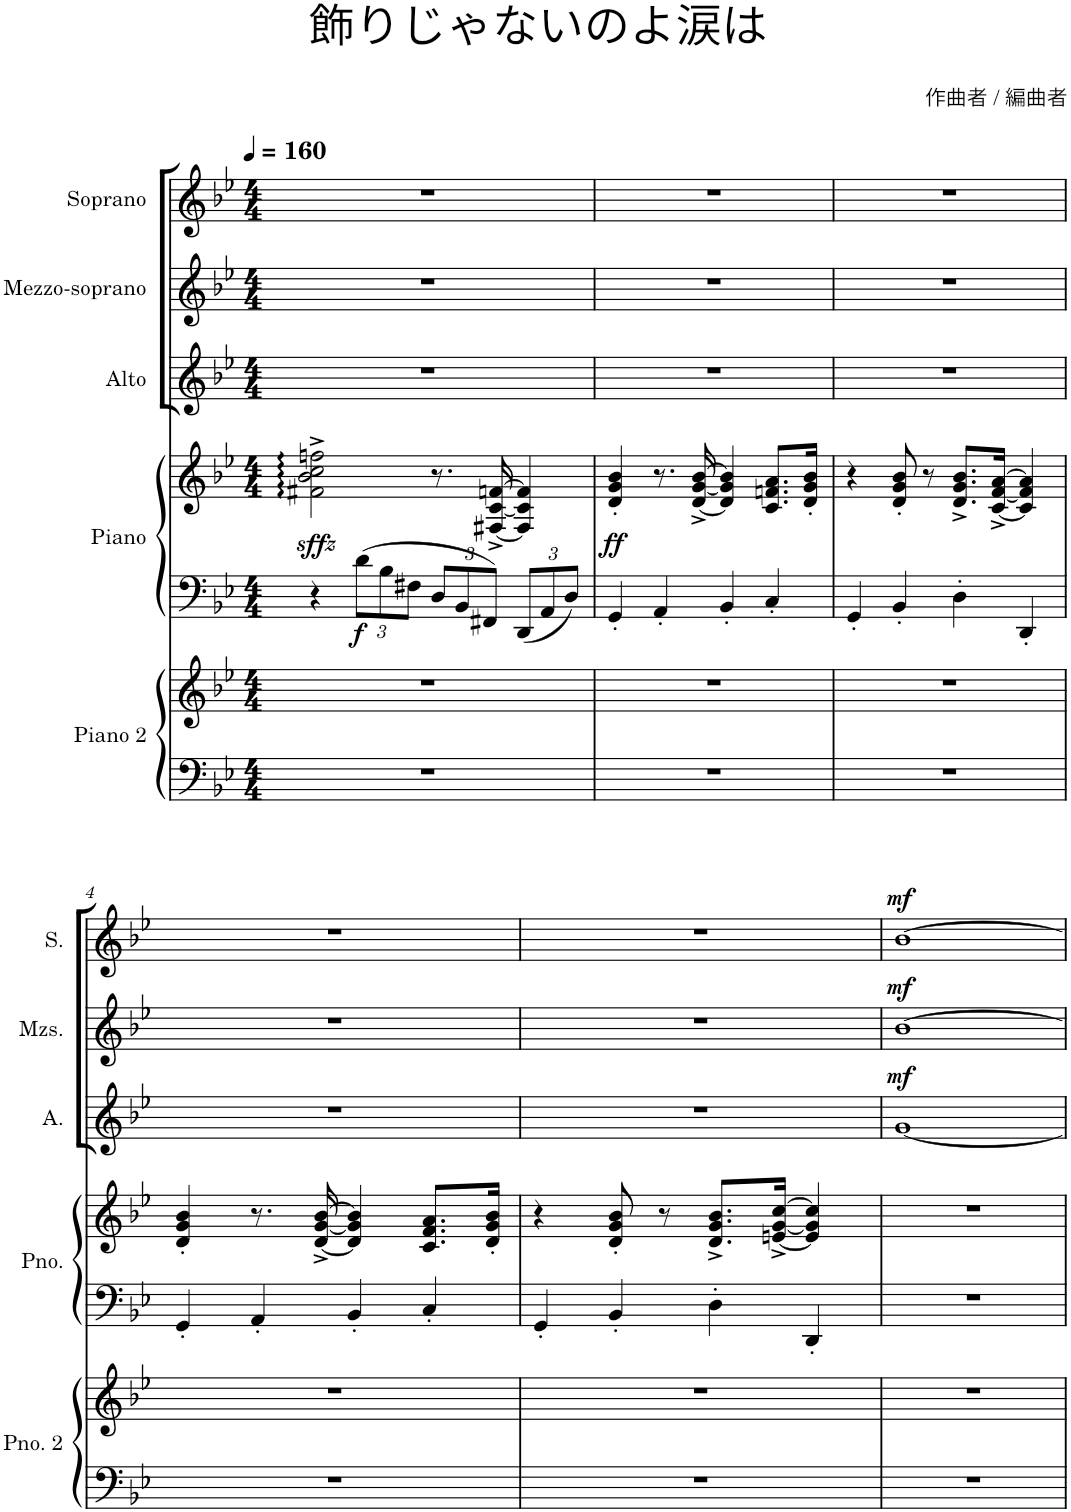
**kern	**kern	**kern	**kern	**dynam	**kern	**dynam	**kern	**dynam	**kern	**dynam
*part5	*part5	*part4	*part4	*part4	*part3	*part3	*part2	*part2	*part1	*part1
*staff7	*staff6	*staff5	*staff4	*staff4/5	*staff3	*staff3	*staff2	*staff2	*staff1	*staff1
*I"Piano 2	*	*I"Piano	*	*	*I"Alto	*	*I"Mezzo-soprano	*	*I"Soprano	*
*I'Pno. 2	*	*I'Pno.	*	*	*I'A.	*	*I'Mzs.	*	*I'S.	*
*clefF4	*clefG2	*clefF4	*clefG2	*	*clefG2	*	*clefG2	*	*clefG2	*
*k[b-e-]	*k[b-e-]	*k[b-e-]	*k[b-e-]	*	*k[b-e-]	*	*k[b-e-]	*	*k[b-e-]	*
*M4/4	*M4/4	*M4/4	*M4/4	*	*M4/4	*	*M4/4	*	*M4/4	*
*MM160	*MM160	*MM160	*MM160	*	*MM160	*	*MM160	*	*MM160	*
=1	=1	=1	=1	=1	=1	=1	=1	=1	=1	=1
!	!	!	!	!LO:DY:b	!	!	!	!	!	!
1r	1r	4r	2f#X\:^ 2b-\:^ 2cc\:^ 2ffn\:^	sffz	1r	.	1r	.	1r	.
*	*	*Xbrackettup	*	*	*	*	*	*	*	*
!	!	!	!	!LO:DY:b=2	!	!	!	!	!	!
.	.	12d\L	.	f	.	.	.	.	.	.
.	.	12B-\	.	.	.	.	.	.	.	.
.	.	12F#X\J	.	.	.	.	.	.	.	.
.	.	12D/L	8.r	.	.	.	.	.	.	.
.	.	12BB-/	.	.	.	.	.	.	.	.
.	.	12FF#X/J	.	.	.	.	.	.	.	.
.	.	.	[16F#X/^ [16c/^ [16fn/^	.	.	.	.	.	.	.
.	.	12DD/L	4F#/] 4c/] 4f/]	.	.	.	.	.	.	.
.	.	12AA/	.	.	.	.	.	.	.	.
.	.	12D/J	.	.	.	.	.	.	.	.
=2	=2	=2	=2	=2	=2	=2	=2	=2	=2	=2
!	!	!	!	!LO:DY:b	!	!	!	!	!	!
1r	1r	4GG'/	4d/' 4g/' 4b-/'	ff	1r	.	1r	.	1r	.
.	.	4AA'/	8.r	.	.	.	.	.	.	.
.	.	.	[16d/^ [16g/^ [16b-/^	.	.	.	.	.	.	.
.	.	4BB-'/	4d/] 4g/] 4b-/]	.	.	.	.	.	.	.
.	.	4C'/	8.c/ 8.fn/ 8.a/L	.	.	.	.	.	.	.
.	.	.	16d/' 16g/' 16b-/'Jk	.	.	.	.	.	.	.
=3	=3	=3	=3	=3	=3	=3	=3	=3	=3	=3
1r	1r	4GG'/	4r	.	1r	.	1r	.	1r	.
.	.	4BB-'/	8d/' 8g/' 8b-/'	.	.	.	.	.	.	.
.	.	.	8r	.	.	.	.	.	.	.
.	.	4D'\	8.d/^ 8.g/^ 8.b-/^L	.	.	.	.	.	.	.
.	.	.	[16c/^ [16f/^ [16a/^Jk	.	.	.	.	.	.	.
.	.	4DD'/	4c/] 4f/] 4a/]	.	.	.	.	.	.	.
!!LO:LB:g=z
=4	=4	=4	=4	=4	=4	=4	=4	=4	=4	=4
1r	1r	4GG'/	4d/' 4g/' 4b-/'	.	1r	.	1r	.	1r	.
.	.	4AA'/	8.r	.	.	.	.	.	.	.
.	.	.	[16d/^ [16g/^ [16b-/^	.	.	.	.	.	.	.
.	.	4BB-'/	4d/] 4g/] 4b-/]	.	.	.	.	.	.	.
.	.	4C'/	8.c/ 8.f/ 8.a/L	.	.	.	.	.	.	.
.	.	.	16d/' 16g/' 16b-/'Jk	.	.	.	.	.	.	.
=5	=5	=5	=5	=5	=5	=5	=5	=5	=5	=5
1r	1r	4GG'/	4r	.	1r	.	1r	.	1r	.
.	.	4BB-'/	8d/' 8g/' 8b-/'	.	.	.	.	.	.	.
.	.	.	8r	.	.	.	.	.	.	.
.	.	4D'\	8.d/^ 8.g/^ 8.b-/^L	.	.	.	.	.	.	.
.	.	.	[16en/^ [16g/^ [16cc/^Jk	.	.	.	.	.	.	.
.	.	4DD'/	4e/] 4g/] 4cc/]	.	.	.	.	.	.	.
=6	=6	=6	=6	=6	=6	=6	=6	=6	=6	=6
!	!	!	!	!	!	!LO:DY:a	!	!LO:DY:a	!	!LO:DY:a
1r	1r	1r	1r	.	[1g	mf	[1b-	mf	[1b-	mf
=	=	=	=	=	=	=	=	=	=	=
*-	*-	*-	*-	*-	*-	*-	*-	*-	*-	*-
